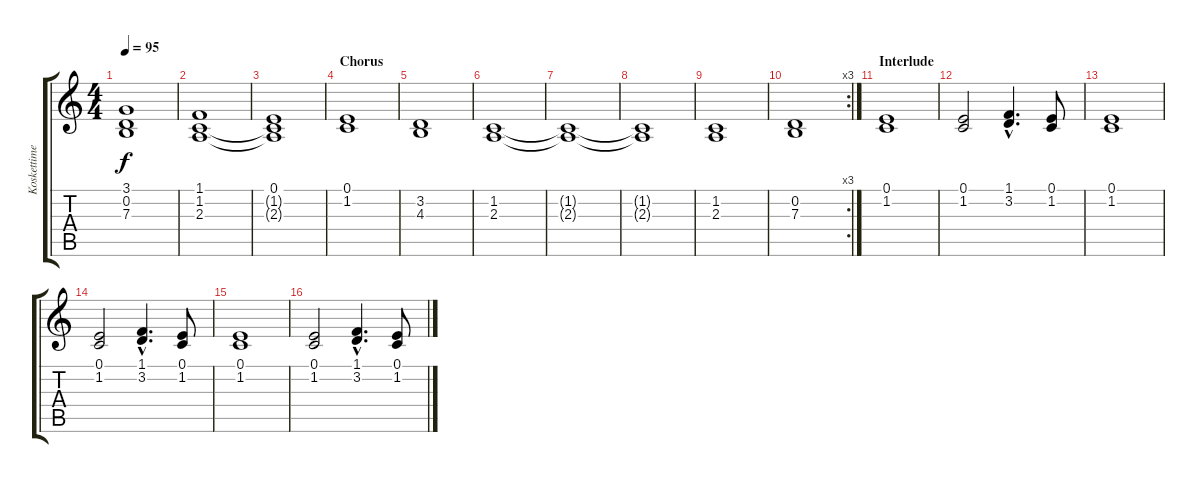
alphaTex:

\track ("Koskettimet (Nils Ursin)" "Koskettime") {instrument synthvoice}
\staff {score tabs}
\tuning (E4 B3 G3 D3 A2 E2) {hide}
\ts (4 4)
\tempo 95
\clef g2
\ks c
(3.1 0.2 7.3).1{dy f} |
(1.1 1.2 2.3).1 |
(0.1 1.2{t} 2.3{t}).1 |
\section ("" "Chorus")
(0.1 1.2).1 |
(3.2 4.3).1 |
(1.2 2.3).1 |
(1.2{t} 2.3{t}).1 |
(1.2{t} 2.3{t}).1 |
(1.2 2.3).1 |
\rc 3
(0.2 7.3).1 |
\section ("" "Interlude")
(0.1 1.2).1 |
(0.1 1.2).2 (1.1{hac} 3.2{hac}).4{d} (0.1 1.2).8 |
(0.1 1.2).1 |
(0.1 1.2).2 (1.1{hac} 3.2{hac}).4{d} (0.1 1.2).8 |
(0.1 1.2).1 |
(0.1 1.2).2 (1.1{hac} 3.2{hac}).4{d} (0.1 1.2).8
